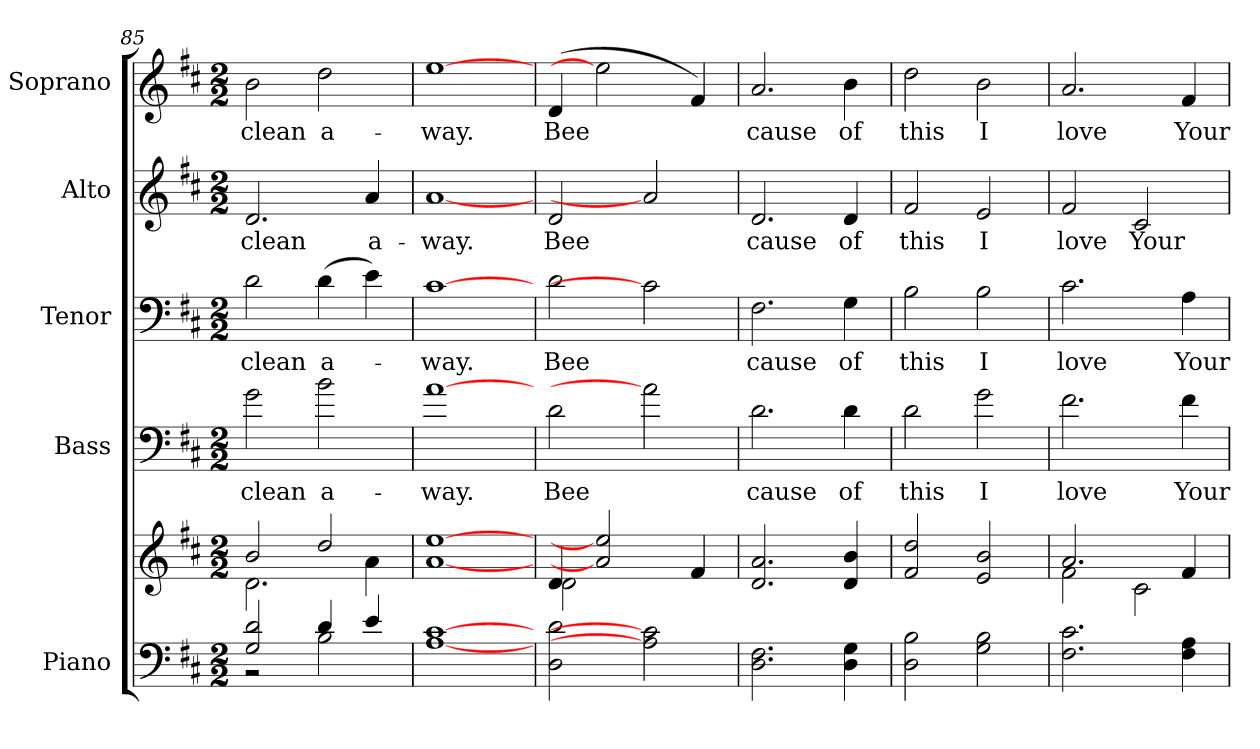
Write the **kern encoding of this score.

**kern	**kern	**kern	**text	**kern	**text	**kern	**text	**kern	**text
*part5	*part5	*part4	*part4	*part3	*part3	*part2	*part2	*part1	*part1
*staff6	*staff5	*staff4	*staff4	*staff3	*staff3	*staff2	*staff2	*staff1	*staff1
*I"Piano	*	*I"Bass	*	*I"Tenor	*	*I"Alto	*	*I"Soprano	*
*I'Pno.	*	*I'B.	*	*I'T.	*	*I'A.	*	*I'S.	*
*clefF4	*clefG2	*clefF4	*	*clefF4	*	*clefG2	*	*clefG2	*
*	*	*ITrd7c12	*	*	*	*	*	*	*
*k[f#c#]	*k[f#c#]	*k[f#c#]	*	*k[f#c#]	*	*k[f#c#]	*	*k[f#c#]	*
*D:	*D:	*D:	*	*D:	*	*D:	*	*D:	*
*M2/2	*M2/2	*M2/2	*	*M2/2	*	*M2/2	*	*M2/2	*
=85	=85	=85	=85	=85	=85	=85	=85	=85	=85
*^	*^	*	*	*	*	*	*	*	*
!	!	!	!	!	!LO:LY:b:color=#000000	!	!	!	!	!	!
!	!	!	!	!	!	!	!LO:LY:b:color=#000000	!	!	!	!
!	!	!	!	!	!	!	!	!	!LO:LY:b:color=#000000	!	!
!	!	!	!	!	!	!	!	!	!	!	!LO:LY:b:color=#000000
2Gi/ 2di	2r	2bi/	2.di\	2Gi\	clean	2di\	clean	2.di/	clean	2bi\	clean
!	!	!	!	!	!LO:LY:b:color=#000000	!	!	!	!	!	!
!	!	!	!	!	!	!	!LO:LY:b:color=#000000	!	!	!	!
!	!	!	!	!	!	!	!	!	!	!	!LO:LY:b:color=#000000
4di/	2Bi\	2ddi/	.	2Bi\	a-	(4di\	a-	.	.	2ddi\	a-
!	!	!	!	!	!	!	!	!	!LO:LY:b:color=#000000	!	!
4ei/	.	.	4ai\	.	.	4ei\)	.	4ai/	a-	.	.
*v	*v	*	*	*	*	*	*	*	*	*	*
*	*v	*v	*	*	*	*	*	*	*	*
=86	=86	=86	=86	=86	=86	=86	=86	=86	=86
*	*^	*	*	*	*	*	*	*	*
!	!	!	!	!LO:LY:b:color=#000000	!	!	!	!	!	!
*	*v	*v	*	*	*	*	*	*	*	*
*	*^	*	*	*	*	*	*	*	*
!	!	!	!	!	!	!LO:LY:b:color=#000000	!	!	!	!
*	*v	*v	*	*	*	*	*	*	*	*
*	*^	*	*	*	*	*	*	*	*
!	!	!	!	!	!	!	!	!LO:LY:b:color=#000000	!	!
*	*v	*v	*	*	*	*	*	*	*	*
*	*^	*	*	*	*	*	*	*	*
!	!	!	!	!	!	!	!	!	!	!LO:LY:b:color=#000000
*	*v	*v	*	*	*	*	*	*	*	*
[1Ai [1c#i	[1ai [1eei	[1Ai	-way.	[1c#i	-way.	[1ai	-way.	[1eei	-way.
=87	=87	=87	=87	=87	=87	=87	=87	=87	=87
*	*^	*	*	*	*	*	*	*	*
!	!	!	!	!LO:LY:b:color=#000000	!	!	!	!	!	!
!	!	!	!	!	!	!LO:LY:b:color=#000000	!	!	!	!
!	!	!	!	!	!	!	!	!LO:LY:b:color=#000000	!	!
!	!	!	!	!	!	!	!	!	!	!LO:LY:b:color=#000000
2Di\ 2di	4di/	2di\	2Di\	Bee	2di\	Bee	2di/	Bee	(4di/	Bee
.	2ai] 2eei]	.	.	.	.	.	.	.	2eei]	.
2Ai] 2c#i]	.	2ryy	2Ai]	.	2c#i]	.	2ai]	.	.	.
.	4f#i/	.	.	.	.	.	.	.	4f#i/)	.
*	*v	*v	*	*	*	*	*	*	*	*
=88	=88	=88	=88	=88	=88	=88	=88	=88	=88
!	!	!	!LO:LY:b:color=#000000	!	!	!	!	!	!
!	!	!	!	!	!LO:LY:b:color=#000000	!	!	!	!
!	!	!	!	!	!	!	!LO:LY:b:color=#000000	!	!
!	!	!	!	!	!	!	!	!	!LO:LY:b:color=#000000
2.Di\ 2.F#i	2.di/ 2.ai	2.Di\	cause	2.F#i\	cause	2.di/	cause	2.ai/	cause
!	!	!	!LO:LY:b:color=#000000	!	!	!	!	!	!
!	!	!	!	!	!LO:LY:b:color=#000000	!	!	!	!
!	!	!	!	!	!	!	!LO:LY:b:color=#000000	!	!
!	!	!	!	!	!	!	!	!	!LO:LY:b:color=#000000
4Di\ 4Gi	4di/ 4bi	4Di\	of	4Gi\	of	4di/	of	4bi\	of
=89	=89	=89	=89	=89	=89	=89	=89	=89	=89
!	!	!	!LO:LY:b:color=#000000	!	!	!	!	!	!
!	!	!	!	!	!LO:LY:b:color=#000000	!	!	!	!
!	!	!	!	!	!	!	!LO:LY:b:color=#000000	!	!
!	!	!	!	!	!	!	!	!	!LO:LY:b:color=#000000
2Di\ 2Bi	2f#i/ 2ddi	2Di\	this	2Bi\	this	2f#i/	this	2ddi\	this
!	!	!	!LO:LY:b:color=#000000	!	!	!	!	!	!
!	!	!	!	!	!LO:LY:b:color=#000000	!	!	!	!
!	!	!	!	!	!	!	!LO:LY:b:color=#000000	!	!
!	!	!	!	!	!	!	!	!	!LO:LY:b:color=#000000
2Gi\ 2Bi	2ei/ 2bi	2Gi\	I	2Bi\	I	2ei/	I	2bi\	I
!!LO:PB:g=z
=90	=90	=90	=90	=90	=90	=90	=90	=90	=90
*	*^	*	*	*	*	*	*	*	*
!	!	!	!	!LO:LY:b:color=#000000	!	!	!	!	!	!
!	!	!	!	!	!	!LO:LY:b:color=#000000	!	!	!	!
!	!	!	!	!	!	!	!	!LO:LY:b:color=#000000	!	!
!	!	!	!	!	!	!	!	!	!	!LO:LY:b:color=#000000
2.F#i\ 2.c#i	2.ai/	2f#i\	2.F#i\	love	2.c#i\	love	2f#i/	love	2.ai/	love
!	!	!	!	!	!	!	!	!LO:LY:b:color=#000000	!	!
.	.	2c#i\	.	.	.	.	2c#i/	Your	.	.
!	!	!	!	!LO:LY:b:color=#000000	!	!	!	!	!	!
!	!	!	!	!	!	!LO:LY:b:color=#000000	!	!	!	!
!	!	!	!	!	!	!	!	!	!	!LO:LY:b:color=#000000
4F#i\ 4Ai	4f#i/	.	4F#i\	Your	4Ai\	Your	.	.	4f#i/	Your
*	*v	*v	*	*	*	*	*	*	*	*
=	=	=	=	=	=	=	=	=	=
*-	*-	*-	*-	*-	*-	*-	*-	*-	*-
